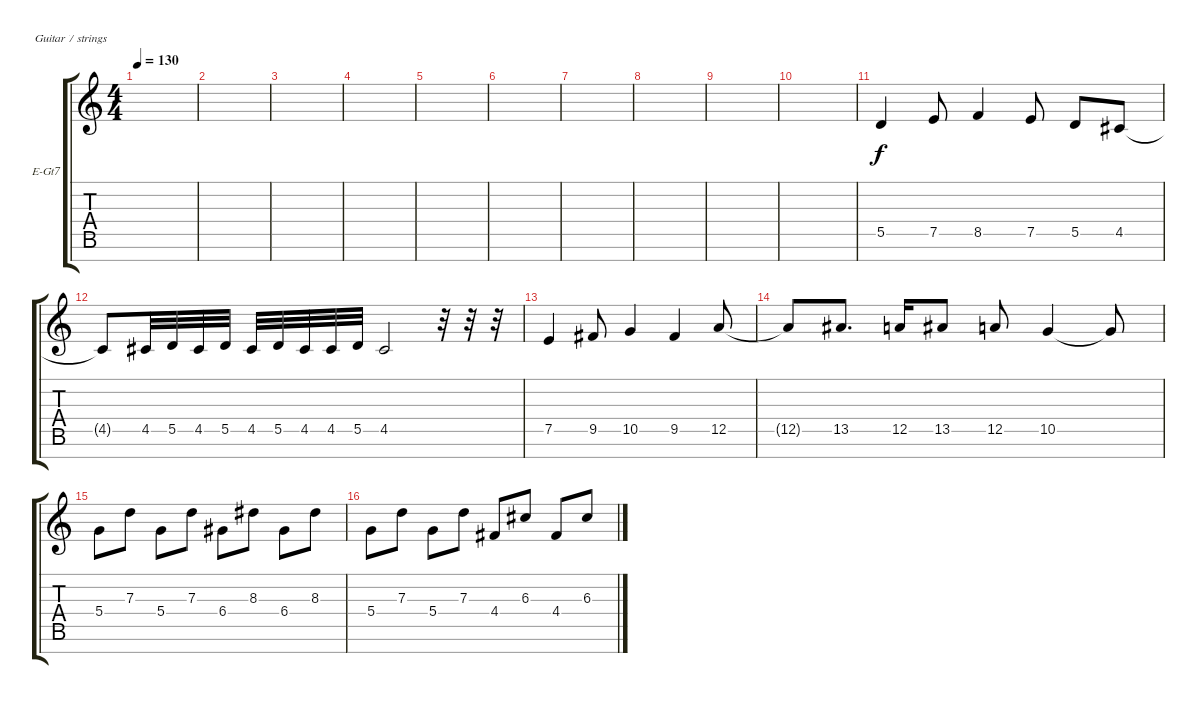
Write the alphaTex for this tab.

\defaultSystemsLayout 4
\bracketExtendMode groupsimilarinstruments
\firstSystemTrackNameOrientation horizontal
\otherSystemsTrackNameOrientation horizontal
\track ("Electric Guitar" "E-Gt7") {instrument electricguitarclean}
\staff {score tabs}
\tuning (E4 B3 G3 D3 A2 E2 B1)
\ts (4 4)
\tempo 130
\clef g2
\scale
0.487395
\ks c
|
\scale
0.256303 |
\scale
0.256303 |
\scale
0.333333 |
\scale
0.333333 |
\scale
0.333333 |
\scale
0.333333 |
\scale
0.333333 |
\scale
0.333333 |
\scale
0.333333 |
\scale
0.333333 5.5.4 7.5.8 8.5.4 7.5.8 5.5.8 4.5.8 |
\scale
0.333333 4.5{t}.8 4.5.32 5.5.32 4.5.32 5.5.32 4.5.32 5.5.32 4.5.32 4.5.32 5.5.32 4.5.2 r.32 r.32 r.32 |
7.5.4 9.5.8 10.5.4 9.5.4 12.5.8 |
12.5{t}.8 13.5.8{d} 12.5.16 13.5.8 12.5.8 10.5.4 10.5{t}.8 |
5.4.8 7.3.8 5.4.8 7.3.8 6.4.8 8.3.8 6.4.8 8.3.8 |
5.4.8 7.3.8 5.4.8 7.3.8 4.4.8 6.3.8 4.4.8 6.3.8
